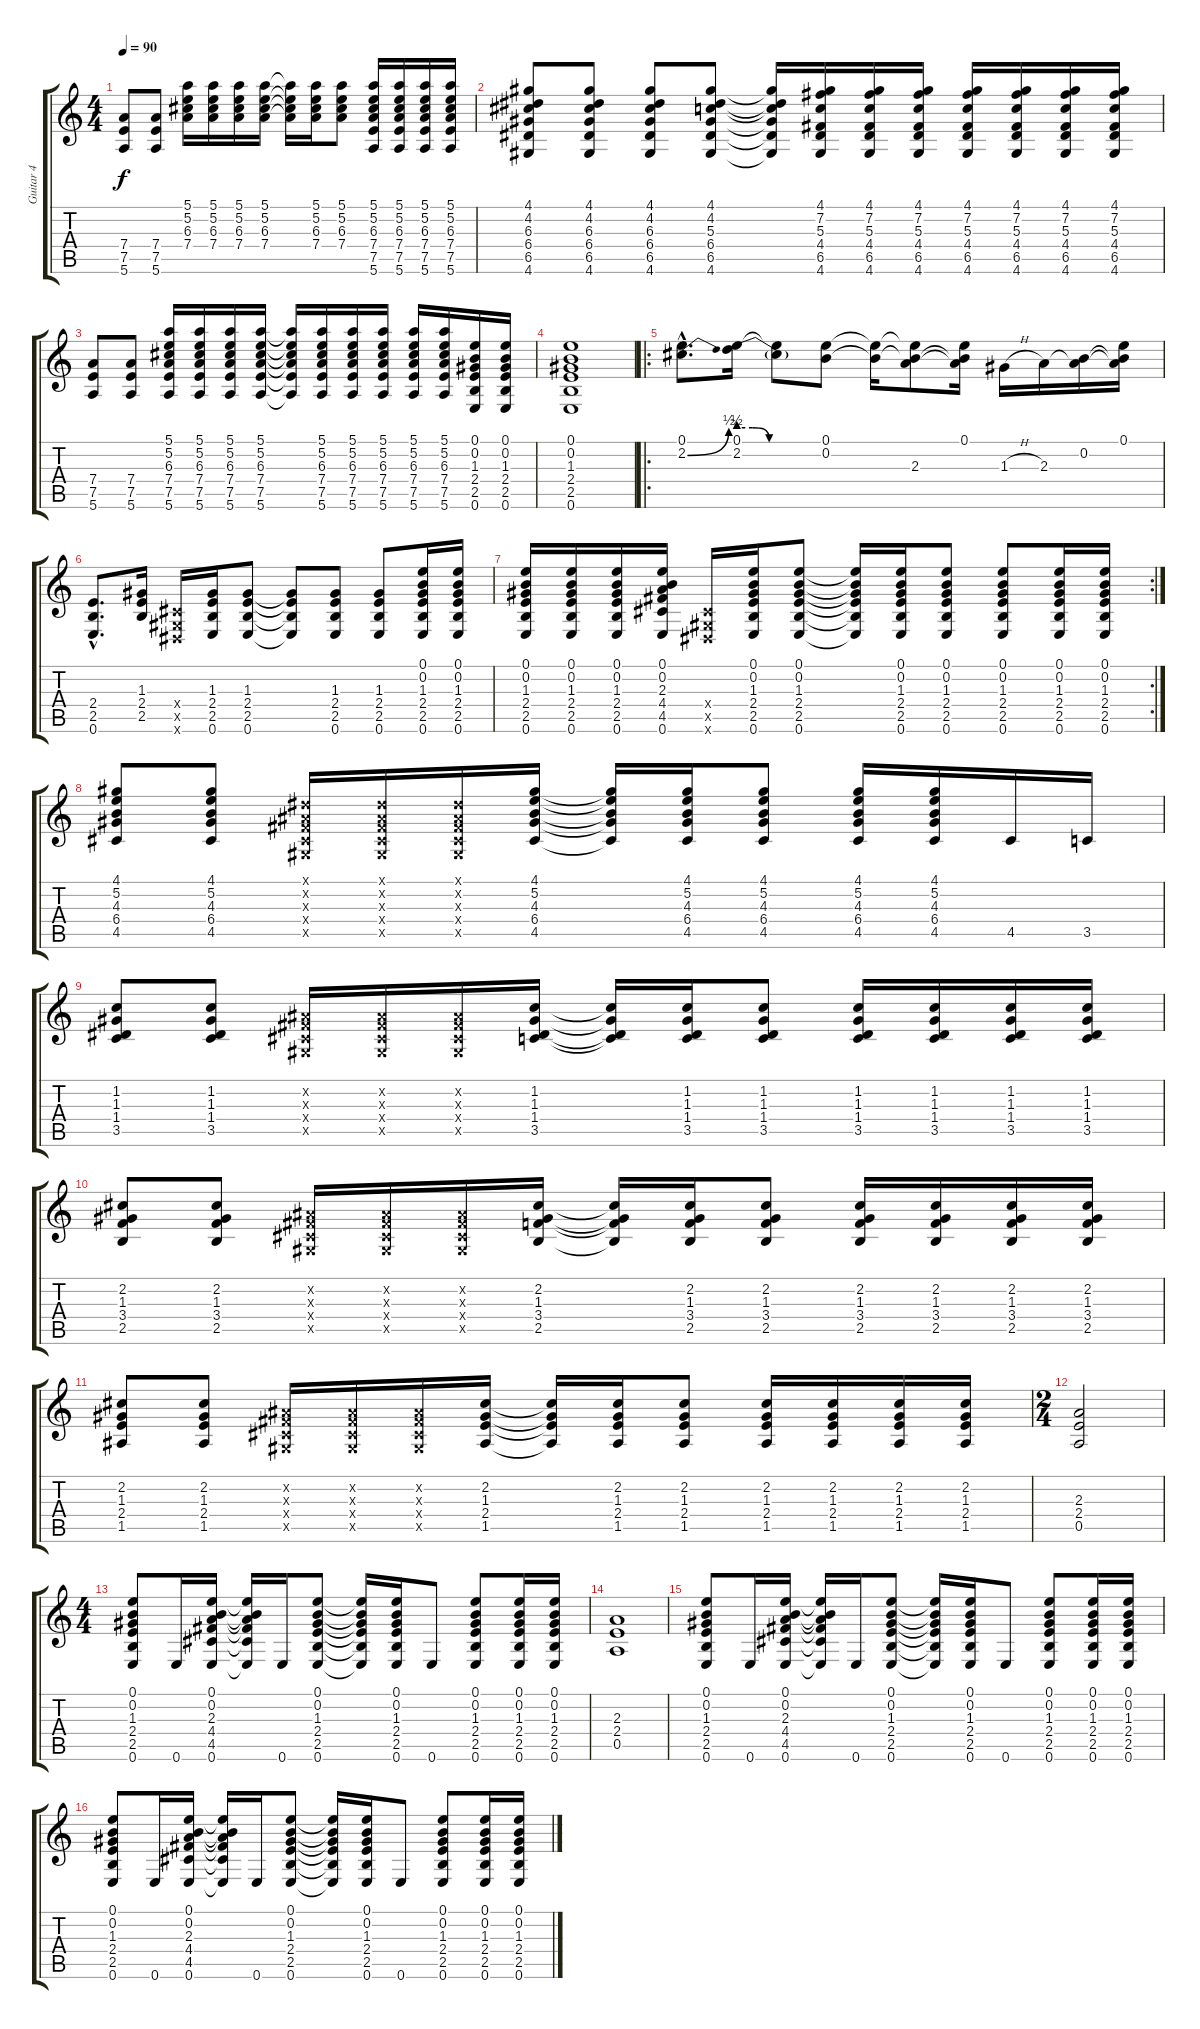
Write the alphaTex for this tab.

\track ("Guitar 4" "Guitar 4") {instrument overdrivenguitar}
\staff {score tabs}
\tuning (E4 B3 G3 D3 A2 E2) {hide}
\ts (4 4)
\tempo 90
\clef g2
\ks c
(7.4 7.5 5.6).8{dy f} (7.4 7.5 5.6).8 (5.1 5.2 6.3 7.4).16 (5.1 5.2 6.3 7.4).16 (5.1 5.2 6.3 7.4).16 (5.1 5.2 6.3 7.4).16 (5.1{t} 5.2{t} 6.3{t} 7.4{t}).16 (5.1 5.2 6.3 7.4).16 (5.1 5.2 6.3 7.4).8 (5.1 5.2 6.3 7.4 7.5 5.6).16 (5.1 5.2 6.3 7.4 7.5 5.6).16 (5.1 5.2 6.3 7.4 7.5 5.6).16 (5.1 5.2 6.3 7.4 7.5 5.6).16 |
(4.1 4.2 6.3 6.4 6.5 4.6).8 (4.1 4.2 6.3 6.4 6.5 4.6).8 (4.1 4.2 6.3 6.4 6.5 4.6).8 (4.1 4.2 5.3 6.4 6.5 4.6).8 (4.1{t} 4.2{t} 5.3{t} 6.4{t} 6.5{t} 4.6{t}).16 (4.1 7.2 5.3 4.4 6.5 4.6).16 (4.1 7.2 5.3 4.4 6.5 4.6).16 (4.1 7.2 5.3 4.4 6.5 4.6).16 (4.1 7.2 5.3 4.4 6.5 4.6).16 (4.1 7.2 5.3 4.4 6.5 4.6).16 (4.1 7.2 5.3 4.4 6.5 4.6).16 (4.1 7.2 5.3 4.4 6.5 4.6).16 |
(7.4 7.5 5.6).8 (7.4 7.5 5.6).8 (5.1 5.2 6.3 7.4 7.5 5.6).16 (5.1 5.2 6.3 7.4 7.5 5.6).16 (5.1 5.2 6.3 7.4 7.5 5.6).16 (5.1 5.2 6.3 7.4 7.5 5.6).16 (5.1{t} 5.2{t} 6.3{t} 7.4{t} 7.5{t} 5.6{t}).16 (5.1 5.2 6.3 7.4 7.5 5.6).16 (5.1 5.2 6.3 7.4 7.5 5.6).16 (5.1 5.2 6.3 7.4 7.5 5.6).16 (5.1 5.2 6.3 7.4 7.5 5.6).16 (5.1 5.2 6.3 7.4 7.5 5.6).16 (0.1 0.2 1.3 2.4 2.5 0.6).16 (0.1 0.2 1.3 2.4 2.5 0.6).16 |
(0.1 0.2 1.3 2.4 2.5 0.6).1 |
\ro
(0.1{hac} 2.2{be (bend 0 0 60 2) hac}).8{d} (0.1 2.2{be (custom 0 2 10 2 22 0 40 0 60 0)}).16 (0.1{t} 2.2{t}).8 (0.1 0.2).8 (0.1{t} 0.2{t}).16 (0.1{t} 0.2{t} 2.3).8 (0.1 0.2{t} 2.3{t}).16 1.3{h}.16 2.3.16 (0.2 2.3{t}).16 (0.1 0.2{t} 2.3{t}).16 |
(2.4{hac} 2.5{hac} 0.6{hac}).8{d} (1.3 2.4 2.5).16 (-1.4{x} -1.5{x} -1.6{x}).16 (1.3 2.4 2.5 0.6).16 (1.3 2.4 2.5 0.6).8 (1.3{t} 2.4{t} 2.5{t} 0.6{t}).8 (1.3 2.4 2.5 0.6).8 (1.3 2.4 2.5 0.6).8 (0.1 0.2 1.3 2.4 2.5 0.6).16 (0.1 0.2 1.3 2.4 2.5 0.6).16 |
\rc 2
(0.1 0.2 1.3 2.4 2.5 0.6).16 (0.1 0.2 1.3 2.4 2.5 0.6).16 (0.1 0.2 1.3 2.4 2.5 0.6).16 (0.1 0.2 2.3 4.4 4.5 0.6).16 (-1.4{x} -1.5{x} -1.6{x}).16 (0.1 0.2 1.3 2.4 2.5 0.6).16 (0.1 0.2 1.3 2.4 2.5 0.6).8 (0.1{t} 0.2{t} 1.3{t} 2.4{t} 2.5{t} 0.6{t}).16 (0.1 0.2 1.3 2.4 2.5 0.6).16 (0.1 0.2 1.3 2.4 2.5 0.6).8 (0.1 0.2 1.3 2.4 2.5 0.6).8 (0.1 0.2 1.3 2.4 2.5 0.6).16 (0.1 0.2 1.3 2.4 2.5 0.6).16 |
(4.1 5.2 4.3 6.4 4.5).8 (4.1 5.2 4.3 6.4 4.5).8 (-1.1{x} -1.2{x} -1.3{x} -1.4{x} -1.5{x}).16 (-1.1{x} -1.2{x} -1.3{x} -1.4{x} -1.5{x}).16 (-1.1{x} -1.2{x} -1.3{x} -1.4{x} -1.5{x}).16 (4.1 5.2 4.3 6.4 4.5).16 (4.1{t} 5.2{t} 4.3{t} 6.4{t} 4.5{t}).16 (4.1 5.2 4.3 6.4 4.5).16 (4.1 5.2 4.3 6.4 4.5).8 (4.1 5.2 4.3 6.4 4.5).16 (4.1 5.2 4.3 6.4 4.5).16 4.5.16 3.5.16 |
(1.2 1.3 1.4 3.5).8 (1.2 1.3 1.4 3.5).8 (-1.2{x} -1.3{x} -1.4{x} -1.5{x}).16 (-1.2{x} -1.3{x} -1.4{x} -1.5{x}).16 (-1.2{x} -1.3{x} -1.4{x} -1.5{x}).16 (1.2 1.3 1.4 3.5).16 (1.2{t} 1.3{t} 1.4{t} 3.5{t}).16 (1.2 1.3 1.4 3.5).16 (1.2 1.3 1.4 3.5).8 (1.2 1.3 1.4 3.5).16 (1.2 1.3 1.4 3.5).16 (1.2 1.3 1.4 3.5).16 (1.2 1.3 1.4 3.5).16 |
(2.2 1.3 3.4 2.5).8 (2.2 1.3 3.4 2.5).8 (-1.2{x} -1.3{x} -1.4{x} -1.5{x}).16 (-1.2{x} -1.3{x} -1.4{x} -1.5{x}).16 (-1.2{x} -1.3{x} -1.4{x} -1.5{x}).16 (2.2 1.3 3.4 2.5).16 (2.2{t} 1.3{t} 3.4{t} 2.5{t}).16 (2.2 1.3 3.4 2.5).16 (2.2 1.3 3.4 2.5).8 (2.2 1.3 3.4 2.5).16 (2.2 1.3 3.4 2.5).16 (2.2 1.3 3.4 2.5).16 (2.2 1.3 3.4 2.5).16 |
(2.2 1.3 2.4 1.5).8 (2.2 1.3 2.4 1.5).8 (-1.2{x} -1.3{x} -1.4{x} -1.5{x}).16 (-1.2{x} -1.3{x} -1.4{x} -1.5{x}).16 (-1.2{x} -1.3{x} -1.4{x} -1.5{x}).16 (2.2 1.3 2.4 1.5).16 (2.2{t} 1.3{t} 2.4{t} 1.5{t}).16 (2.2 1.3 2.4 1.5).16 (2.2 1.3 2.4 1.5).8 (2.2 1.3 2.4 1.5).16 (2.2 1.3 2.4 1.5).16 (2.2 1.3 2.4 1.5).16 (2.2 1.3 2.4 1.5).16 |
\ts (2 4)
(2.3 2.4 0.5).2 |
\ts (4 4)
(0.1 0.2 1.3 2.4 2.5 0.6).8 0.6.16 (0.1 0.2 2.3 4.4 4.5 0.6).16 (0.1{t} 0.2{t} 2.3{t} 4.4{t} 4.5{t} 0.6{t}).16 0.6.16 (0.1 0.2 1.3 2.4 2.5 0.6).8 (0.1{t} 0.2{t} 1.3{t} 2.4{t} 2.5{t} 0.6{t}).16 (0.1 0.2 1.3 2.4 2.5 0.6).16 0.6.8 (0.1 0.2 1.3 2.4 2.5 0.6).8 (0.1 0.2 1.3 2.4 2.5 0.6).16 (0.1 0.2 1.3 2.4 2.5 0.6).16 |
(2.3 2.4 0.5).1 |
(0.1 0.2 1.3 2.4 2.5 0.6).8 0.6.16 (0.1 0.2 2.3 4.4 4.5 0.6).16 (0.1{t} 0.2{t} 2.3{t} 4.4{t} 4.5{t} 0.6{t}).16 0.6.16 (0.1 0.2 1.3 2.4 2.5 0.6).8 (0.1{t} 0.2{t} 1.3{t} 2.4{t} 2.5{t} 0.6{t}).16 (0.1 0.2 1.3 2.4 2.5 0.6).16 0.6.8 (0.1 0.2 1.3 2.4 2.5 0.6).8 (0.1 0.2 1.3 2.4 2.5 0.6).16 (0.1 0.2 1.3 2.4 2.5 0.6).16 |
(0.1 0.2 1.3 2.4 2.5 0.6).8 0.6.16 (0.1 0.2 2.3 4.4 4.5 0.6).16 (0.1{t} 0.2{t} 2.3{t} 4.4{t} 4.5{t} 0.6{t}).16 0.6.16 (0.1 0.2 1.3 2.4 2.5 0.6).8 (0.1{t} 0.2{t} 1.3{t} 2.4{t} 2.5{t} 0.6{t}).16 (0.1 0.2 1.3 2.4 2.5 0.6).16 0.6.8 (0.1 0.2 1.3 2.4 2.5 0.6).8 (0.1 0.2 1.3 2.4 2.5 0.6).16 (0.1 0.2 1.3 2.4 2.5 0.6).16
